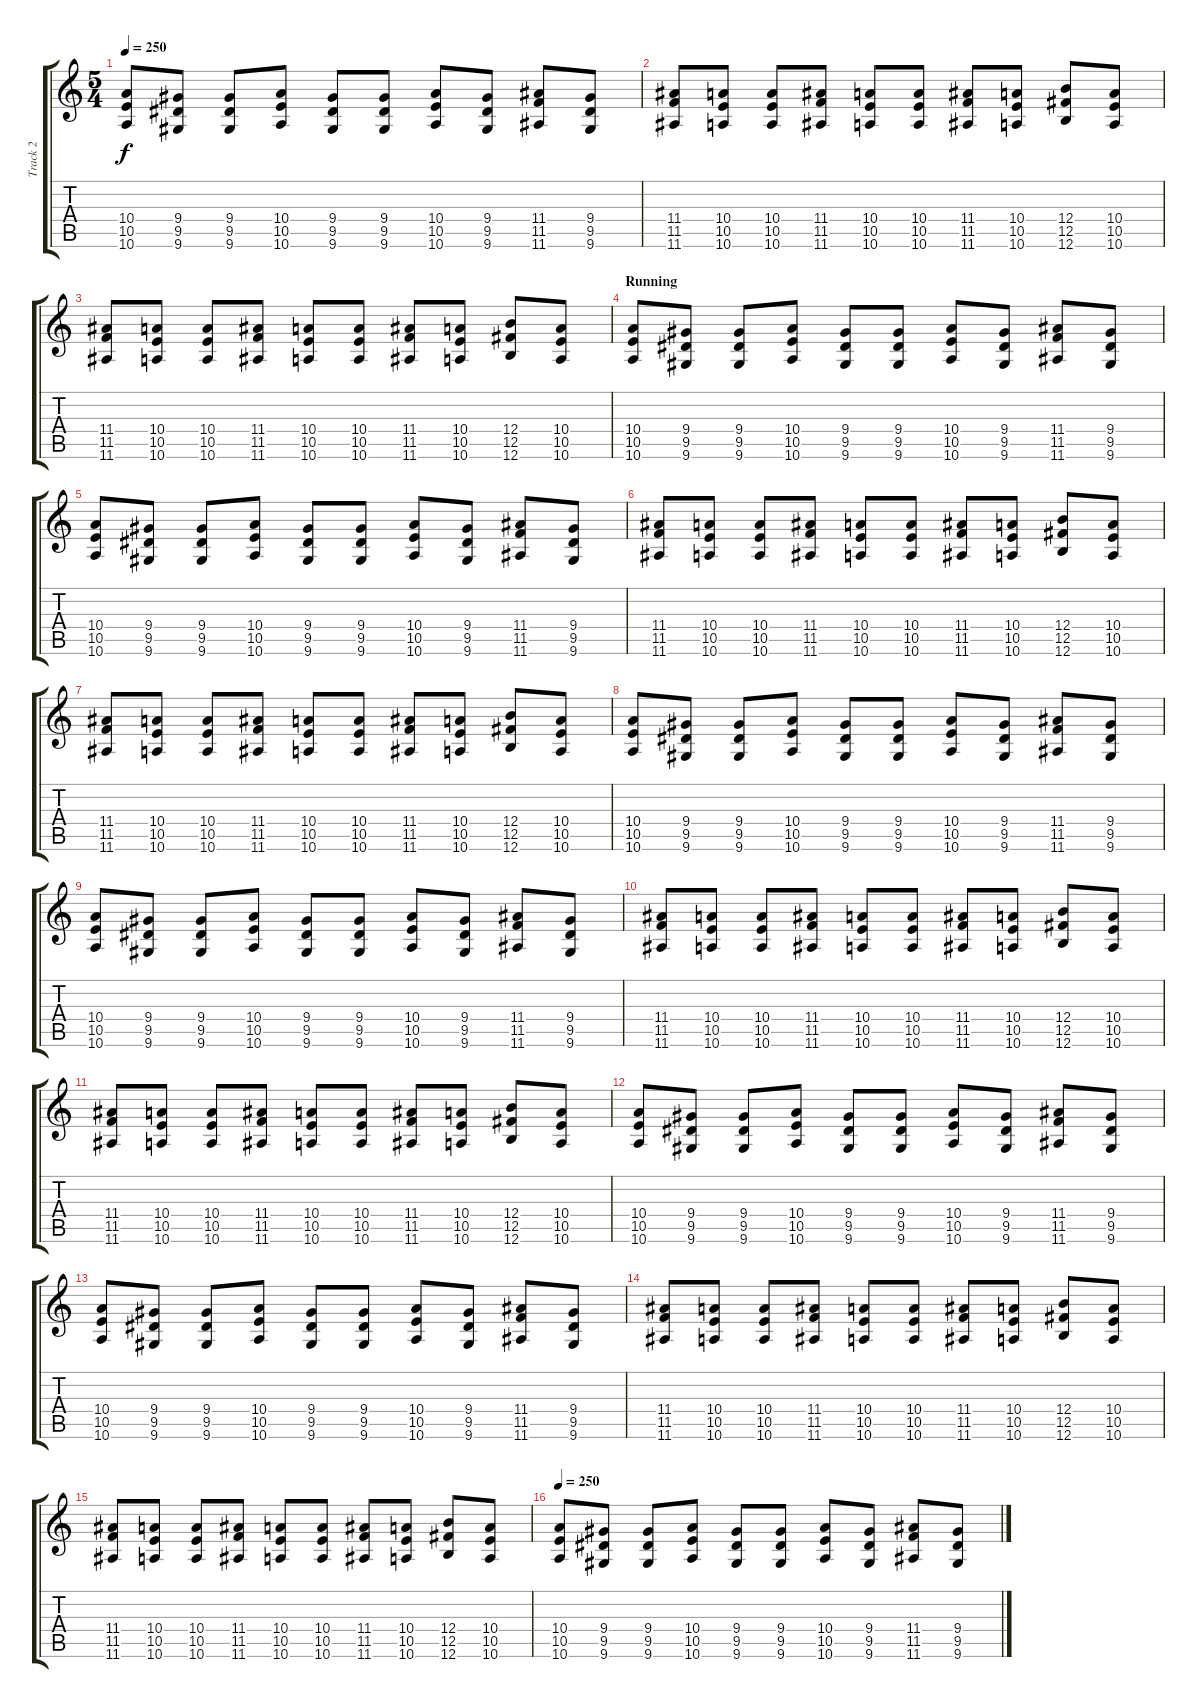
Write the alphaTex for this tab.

\track ("Track 2" "Track 2") {instrument overdrivenguitar}
\staff {score tabs}
\tuning (Db4 Ab3 E3 B2 Gb2 B1) {hide}
\ts (5 4)
\tempo 250
\clef g2
\ks c
(10.4 10.5 10.6).8{dy f} (9.4 9.5 9.6).8 (9.4 9.5 9.6).8 (10.4 10.5 10.6).8 (9.4 9.5 9.6).8 (9.4 9.5 9.6).8 (10.4 10.5 10.6).8 (9.4 9.5 9.6).8 (11.4 11.5 11.6).8 (9.4 9.5 9.6).8 |
(11.4 11.5 11.6).8 (10.4 10.5 10.6).8 (10.4 10.5 10.6).8 (11.4 11.5 11.6).8 (10.4 10.5 10.6).8 (10.4 10.5 10.6).8 (11.4 11.5 11.6).8 (10.4 10.5 10.6).8 (12.4 12.5 12.6).8 (10.4 10.5 10.6).8 |
(11.4 11.5 11.6).8 (10.4 10.5 10.6).8 (10.4 10.5 10.6).8 (11.4 11.5 11.6).8 (10.4 10.5 10.6).8 (10.4 10.5 10.6).8 (11.4 11.5 11.6).8 (10.4 10.5 10.6).8 (12.4 12.5 12.6).8 (10.4 10.5 10.6).8 |
\section ("" "Running")
(10.4 10.5 10.6).8 (9.4 9.5 9.6).8 (9.4 9.5 9.6).8 (10.4 10.5 10.6).8 (9.4 9.5 9.6).8 (9.4 9.5 9.6).8 (10.4 10.5 10.6).8 (9.4 9.5 9.6).8 (11.4 11.5 11.6).8 (9.4 9.5 9.6).8 |
(10.4 10.5 10.6).8 (9.4 9.5 9.6).8 (9.4 9.5 9.6).8 (10.4 10.5 10.6).8 (9.4 9.5 9.6).8 (9.4 9.5 9.6).8 (10.4 10.5 10.6).8 (9.4 9.5 9.6).8 (11.4 11.5 11.6).8 (9.4 9.5 9.6).8 |
(11.4 11.5 11.6).8 (10.4 10.5 10.6).8 (10.4 10.5 10.6).8 (11.4 11.5 11.6).8 (10.4 10.5 10.6).8 (10.4 10.5 10.6).8 (11.4 11.5 11.6).8 (10.4 10.5 10.6).8 (12.4 12.5 12.6).8 (10.4 10.5 10.6).8 |
(11.4 11.5 11.6).8 (10.4 10.5 10.6).8 (10.4 10.5 10.6).8 (11.4 11.5 11.6).8 (10.4 10.5 10.6).8 (10.4 10.5 10.6).8 (11.4 11.5 11.6).8 (10.4 10.5 10.6).8 (12.4 12.5 12.6).8 (10.4 10.5 10.6).8 |
(10.4 10.5 10.6).8 (9.4 9.5 9.6).8 (9.4 9.5 9.6).8 (10.4 10.5 10.6).8 (9.4 9.5 9.6).8 (9.4 9.5 9.6).8 (10.4 10.5 10.6).8 (9.4 9.5 9.6).8 (11.4 11.5 11.6).8 (9.4 9.5 9.6).8 |
(10.4 10.5 10.6).8 (9.4 9.5 9.6).8 (9.4 9.5 9.6).8 (10.4 10.5 10.6).8 (9.4 9.5 9.6).8 (9.4 9.5 9.6).8 (10.4 10.5 10.6).8 (9.4 9.5 9.6).8 (11.4 11.5 11.6).8 (9.4 9.5 9.6).8 |
(11.4 11.5 11.6).8 (10.4 10.5 10.6).8 (10.4 10.5 10.6).8 (11.4 11.5 11.6).8 (10.4 10.5 10.6).8 (10.4 10.5 10.6).8 (11.4 11.5 11.6).8 (10.4 10.5 10.6).8 (12.4 12.5 12.6).8 (10.4 10.5 10.6).8 |
(11.4 11.5 11.6).8 (10.4 10.5 10.6).8 (10.4 10.5 10.6).8 (11.4 11.5 11.6).8 (10.4 10.5 10.6).8 (10.4 10.5 10.6).8 (11.4 11.5 11.6).8 (10.4 10.5 10.6).8 (12.4 12.5 12.6).8 (10.4 10.5 10.6).8 |
(10.4 10.5 10.6).8 (9.4 9.5 9.6).8 (9.4 9.5 9.6).8 (10.4 10.5 10.6).8 (9.4 9.5 9.6).8 (9.4 9.5 9.6).8 (10.4 10.5 10.6).8 (9.4 9.5 9.6).8 (11.4 11.5 11.6).8 (9.4 9.5 9.6).8 |
(10.4 10.5 10.6).8 (9.4 9.5 9.6).8 (9.4 9.5 9.6).8 (10.4 10.5 10.6).8 (9.4 9.5 9.6).8 (9.4 9.5 9.6).8 (10.4 10.5 10.6).8 (9.4 9.5 9.6).8 (11.4 11.5 11.6).8 (9.4 9.5 9.6).8 |
(11.4 11.5 11.6).8 (10.4 10.5 10.6).8 (10.4 10.5 10.6).8 (11.4 11.5 11.6).8 (10.4 10.5 10.6).8 (10.4 10.5 10.6).8 (11.4 11.5 11.6).8 (10.4 10.5 10.6).8 (12.4 12.5 12.6).8 (10.4 10.5 10.6).8 |
(11.4 11.5 11.6).8 (10.4 10.5 10.6).8 (10.4 10.5 10.6).8 (11.4 11.5 11.6).8 (10.4 10.5 10.6).8 (10.4 10.5 10.6).8 (11.4 11.5 11.6).8 (10.4 10.5 10.6).8 (12.4 12.5 12.6).8 (10.4 10.5 10.6).8 |
\tempo 250
(10.4 10.5 10.6).8 (9.4 9.5 9.6).8 (9.4 9.5 9.6).8 (10.4 10.5 10.6).8 (9.4 9.5 9.6).8 (9.4 9.5 9.6).8 (10.4 10.5 10.6).8 (9.4 9.5 9.6).8 (11.4 11.5 11.6).8 (9.4 9.5 9.6).8
